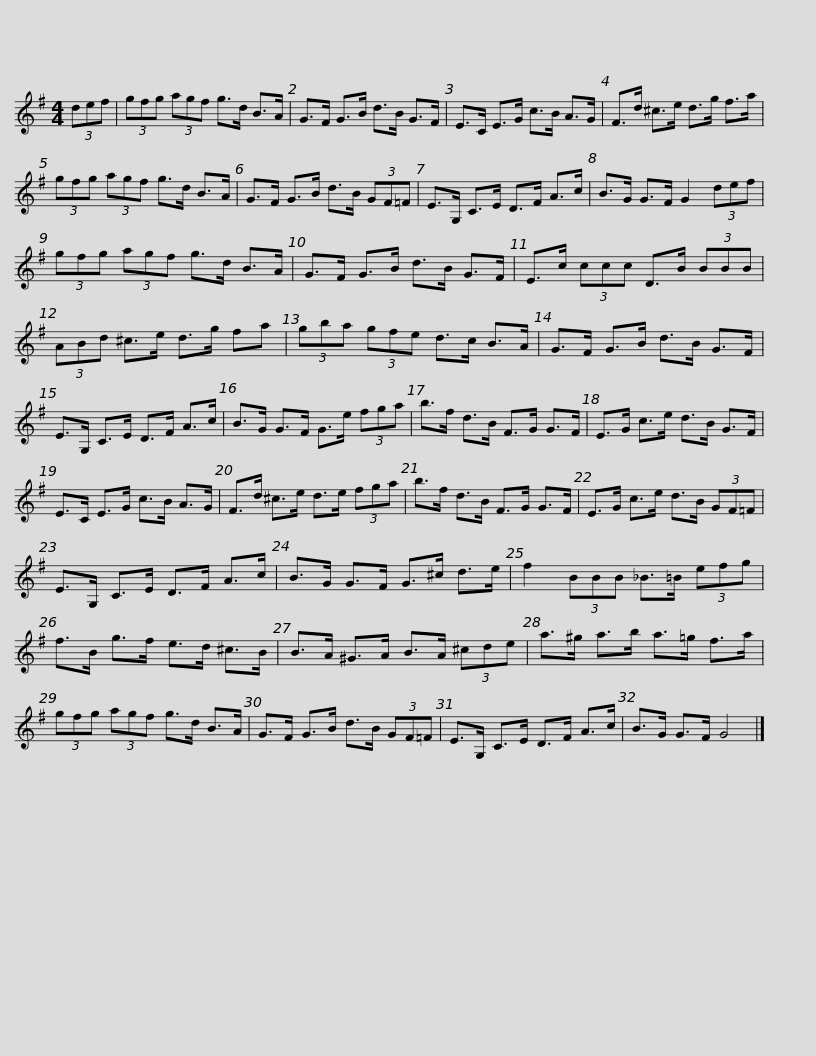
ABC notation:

X:1
L:1/8
M:4/4
I:linebreak $
K:G
V:1 treble
V:1
 (3def | (3gfg (3agf g>d B>A | G>F G>B d>B G>F | E>C E>G c>B A>G | F>d ^c>e d>g f>a |$ %5
 (3gfg (3agf g>d B>A | G>F G>B d>B (3GF=F | E>G, C>E D>F A>c | B>G G>F G2 (3def |$ (3gfg (3agf g>d B>A | %10
 G>F G>B d>B G>F | E>c (3ccc D>B (3BBB | (3ABd ^c>e d>g fa |$ (3gba (3gfe d>c B>A | G>F G>B d>B G>F | %15
 E>G, C>E D>F A>c | B>G G>F G>e (3fga |$ b>f d>B F>G G>F | E>G c>e d>B G>F | E>C E>G c>B A>G | %20
 F>d ^c>e d>e (3fga |$ b>f d>B F>G G>F | E>G c>e d>B (3GF=F | E>G, C>E D>F A>c | B>G G>F G>^c d>e |$ %25
 f2 (3BBB _B>=B (3efg | f>B g>f e>d ^c>B | B>A ^G>A B>A (3^cde | a>^g a>b a>=g f>a |$ (3gfg (3agf g>d B>A | %30
 G>F G>B d>B (3GF=F | E>G, C>E D>F A>c | B>G G>F G4 |] %33
